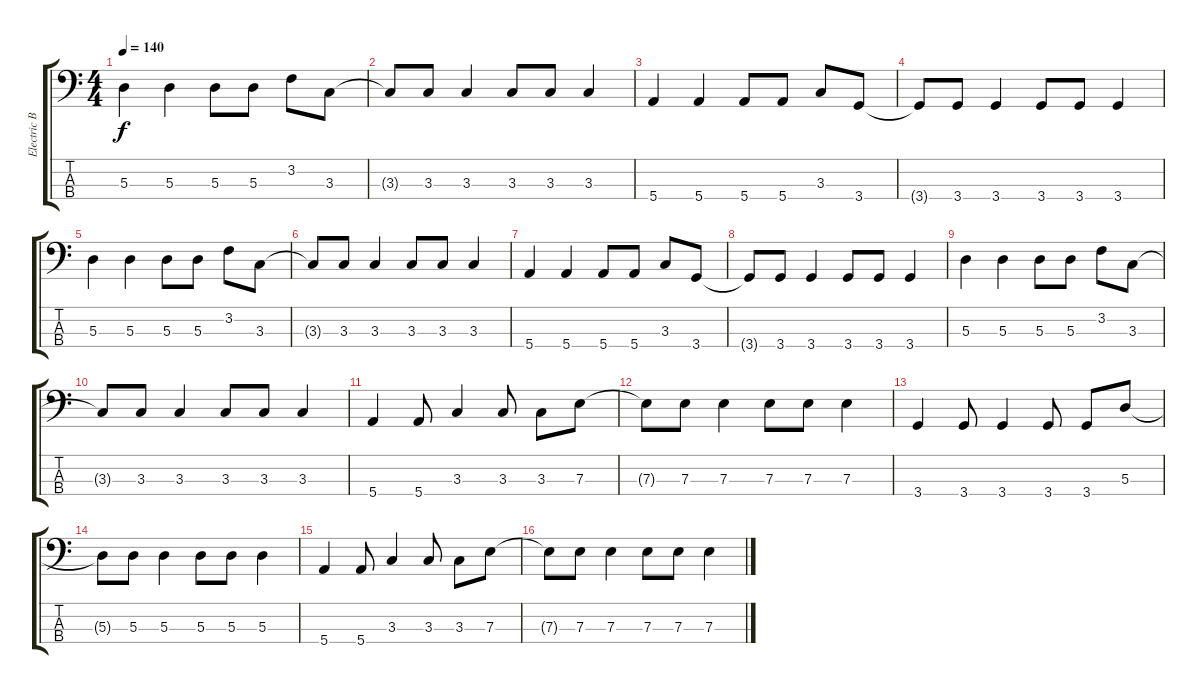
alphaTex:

\track ("Electric Bass (Greg K)" "Electric B") {instrument acousticguitarnylon}
\staff {score tabs}
\tuning (G2 D2 A1 E1) {hide}
\ts (4 4)
\tempo 140
\clef f4
\ks c
5.3.4{dy f} 5.3.4 5.3.8 5.3.8 3.2.8 3.3.8 |
3.3{t}.8 3.3.8 3.3.4 3.3.8 3.3.8 3.3.4 |
5.4.4 5.4.4 5.4.8 5.4.8 3.3.8 3.4.8 |
3.4{t}.8 3.4.8 3.4.4 3.4.8 3.4.8 3.4.4 |
5.3.4 5.3.4 5.3.8 5.3.8 3.2.8 3.3.8 |
3.3{t}.8 3.3.8 3.3.4 3.3.8 3.3.8 3.3.4 |
5.4.4 5.4.4 5.4.8 5.4.8 3.3.8 3.4.8 |
3.4{t}.8 3.4.8 3.4.4 3.4.8 3.4.8 3.4.4 |
5.3.4 5.3.4 5.3.8 5.3.8 3.2.8 3.3.8 |
3.3{t}.8 3.3.8 3.3.4 3.3.8 3.3.8 3.3.4 |
5.4.4 5.4.8 3.3.4 3.3.8 3.3.8 7.3.8 |
7.3{t}.8 7.3.8 7.3.4 7.3.8 7.3.8 7.3.4 |
3.4.4 3.4.8 3.4.4 3.4.8 3.4.8 5.3.8 |
5.3{t}.8 5.3.8 5.3.4 5.3.8 5.3.8 5.3.4 |
5.4.4 5.4.8 3.3.4 3.3.8 3.3.8 7.3.8 |
7.3{t}.8 7.3.8 7.3.4 7.3.8 7.3.8 7.3.4
